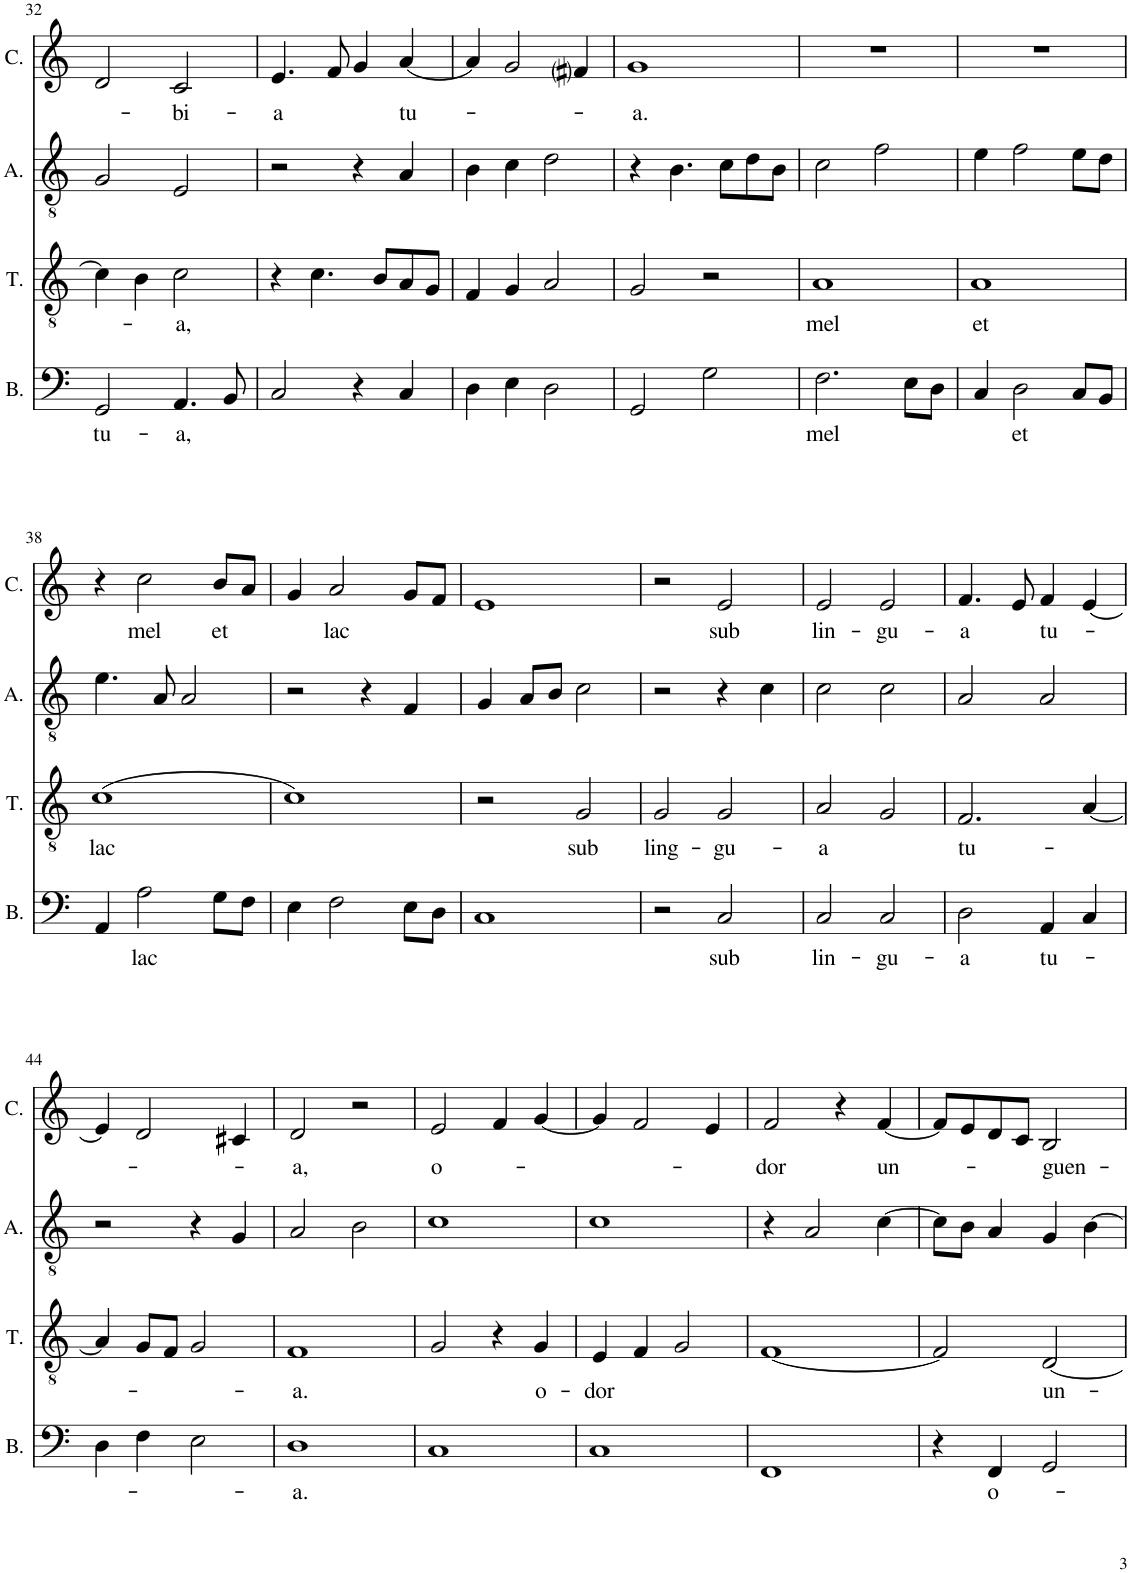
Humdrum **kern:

**kern	**text	**kern	**text	**kern	**kern	**text
*part4	*part4	*part3	*part3	*part2	*part1	*part1
*staff4	*staff4	*staff3	*staff3	*staff2	*staff1	*staff1
*I"Bassus	*	*I"Tenor	*	*I"Altus	*I"Cantus	*
*I'B.	*	*I'T.	*	*I'A.	*I'C.	*
!!LO:PB:g=z
*clefF4	*	*clefGv2	*	*clefGv2	*clefG2	*
*k[]	*	*k[]	*	*k[]	*k[]	*
*M2/2	*	*M2/2	*	*M2/2	*M2/2	*
*met(c|)	*	*met(c|)	*	*met(c|)	*met(c|)	*
=32	=32	=32	=32	=32	=32	=32
!	!LO:LY:b	!	!	!	!	!
2GG/	tu-	4c\]	.	2G/	2d/	.
.	.	4B\	.	.	.	.
!	!LO:LY:b	!	!LO:LY:b	!	!	!LO:LY:b
4.AA/	-a,	2c\	-a,	2E/	2c/	-bi-
8BB/	.	.	.	.	.	.
=33	=33	=33	=33	=33	=33	=33
!	!	!	!	!	!	!LO:LY:b
2C/	.	4r	.	2r	4.e/	-a
.	.	4.c\	.	.	.	.
.	.	.	.	.	8f/	.
4r	.	.	.	4r	4g/	.
.	.	8B/L	.	.	.	.
!	!	!	!	!	!	!LO:LY:b
4C/	.	8A/	.	4A/	[4a/	tu-
.	.	8G/J	.	.	.	.
=34	=34	=34	=34	=34	=34	=34
4D\	.	4F/	.	4B\	4a/]	.
4E\	.	4G/	.	4c\	2g/	.
2D\	.	2A/	.	2d\	.	.
.	.	.	.	.	4f#i/	.
=35	=35	=35	=35	=35	=35	=35
!	!	!	!	!	!	!LO:LY:b
2GG/	.	2G/	.	4r	1g	-a.
.	.	.	.	4.B\	.	.
2G\	.	2r	.	.	.	.
.	.	.	.	8c\L	.	.
.	.	.	.	8d\	.	.
.	.	.	.	8B\J	.	.
=36	=36	=36	=36	=36	=36	=36
!	!LO:LY:b	!	!LO:LY:b	!	!	!
2.F\	mel	1A	mel	2c\	1r	.
.	.	.	.	2f\	.	.
8E\L	.	.	.	.	.	.
8D\J	.	.	.	.	.	.
=37	=37	=37	=37	=37	=37	=37
!	!	!	!LO:LY:b	!	!	!
4C/	.	1A	et	4e\	1r	.
!	!LO:LY:b	!	!	!	!	!
2D\	et	.	.	2f\	.	.
8C/L	.	.	.	8e\L	.	.
8BB/J	.	.	.	8d\J	.	.
!!LO:LB:g=z
=38	=38	=38	=38	=38	=38	=38
!	!	!	!LO:LY:b	!	!	!
4AA/	.	(1c	lac	4.e\	4r	.
!	!LO:LY:b	!	!	!	!	!LO:LY:b
2A\	lac	.	.	.	2cc\	mel
.	.	.	.	8A/	.	.
.	.	.	.	2A/	.	.
!	!	!	!	!	!	!LO:LY:b
8G\L	.	.	.	.	8b/L	et
8F\J	.	.	.	.	8a/J	.
=39	=39	=39	=39	=39	=39	=39
4E\	.	1c)	.	2r	4g/	.
!	!	!	!	!	!	!LO:LY:b
2F\	.	.	.	.	2a/	lac
.	.	.	.	4r	.	.
8E\L	.	.	.	4F/	8g/L	.
8D\J	.	.	.	.	8f/J	.
=40	=40	=40	=40	=40	=40	=40
1C	.	2r	.	4G/	1e	.
.	.	.	.	8A/L	.	.
.	.	.	.	8B/J	.	.
!	!	!	!LO:LY:b	!	!	!
.	.	2G/	sub	2c\	.	.
=41	=41	=41	=41	=41	=41	=41
!	!	!	!LO:LY:b	!	!	!
2r	.	2G/	ling-	2r	2r	.
!	!LO:LY:b	!	!LO:LY:b	!	!	!LO:LY:b
2C/	sub	2G/	-gu-	4r	2e/	sub
.	.	.	.	4c\	.	.
=42	=42	=42	=42	=42	=42	=42
!	!LO:LY:b	!	!LO:LY:b	!	!	!LO:LY:b
2C/	lin-	2A/	-a	2c\	2e/	lin-
!	!LO:LY:b	!	!	!	!	!LO:LY:b
2C/	-gu-	2G/	.	2c\	2e/	-gu-
=43	=43	=43	=43	=43	=43	=43
!	!LO:LY:b	!	!LO:LY:b	!	!	!LO:LY:b
2D\	-a	2.F/	tu-	2A/	4.f/	-a
.	.	.	.	.	8e/	.
!	!LO:LY:b	!	!	!	!	!LO:LY:b
4AA/	tu-	.	.	2A/	4f/	tu-
4C/	.	[4A/	.	.	[4e/	.
!!LO:LB:g=z
=44	=44	=44	=44	=44	=44	=44
4D\	.	4A/]	.	2r	4e/]	.
4F\	.	8G/L	.	.	2d/	.
.	.	8F/J	.	.	.	.
2E\	.	2G/	.	4r	.	.
.	.	.	.	4G/	4c#X/	.
=45	=45	=45	=45	=45	=45	=45
!	!LO:LY:b	!	!LO:LY:b	!	!	!LO:LY:b
1D	-a.	1F	a.	2A/	2d/	-a,
.	.	.	.	2B\	2r	.
=46	=46	=46	=46	=46	=46	=46
!	!	!	!	!	!	!LO:LY:b
1C	.	2G/	.	1c	2e/	o-
.	.	4r	.	.	4f/	.
!	!	!	!LO:LY:b	!	!	!
.	.	4G/	o-	.	[4g/	.
=47	=47	=47	=47	=47	=47	=47
!	!	!	!LO:LY:b	!	!	!
1C	.	4E/	-dor	1c	4g/]	.
.	.	4F/	.	.	2f/	.
.	.	2G/	.	.	.	.
.	.	.	.	.	4e/	.
=48	=48	=48	=48	=48	=48	=48
!	!	!	!	!	!	!LO:LY:b
1FF	.	[1F	.	4r	2f/	-dor
.	.	.	.	2A/	.	.
.	.	.	.	.	4r	.
!	!	!	!	!	!	!LO:LY:b
.	.	.	.	[4c\	[4f/	un-
=49	=49	=49	=49	=49	=49	=49
4r	.	2F/]	.	8c\L]	8f/L]	.
.	.	.	.	8B\J	8e/	.
!	!LO:LY:b	!	!	!	!	!
4FF/	o-	.	.	4A/	8d/	.
.	.	.	.	.	8c/J	.
!	!	!	!LO:LY:b	!	!	!LO:LY:b
2GG/	.	[2D/	un-	4G/	2B/	-guen-
.	.	.	.	[4B\	.	.
=	=	=	=	=	=	=
*-	*-	*-	*-	*-	*-	*-
